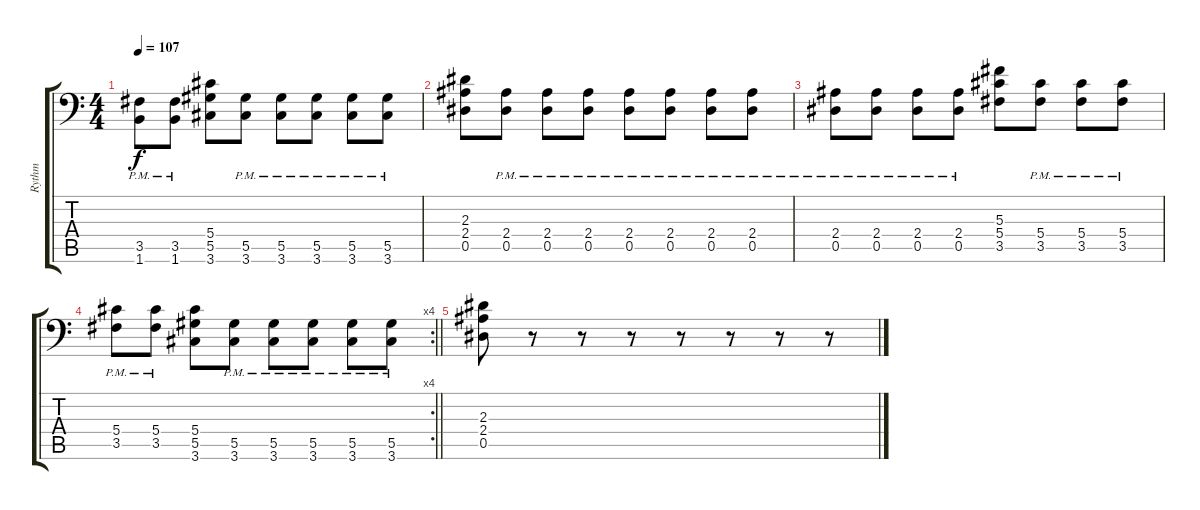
\track ("Rythm" "Rythm") {instrument distortionguitar}
\staff {score tabs}
\tuning (Bb3 F3 Db3 Ab2 Eb2 Bb1) {hide}
\ts (4 4)
\tempo 107
\clef f4
\ks c
(3.5{pm} 1.6{pm}).8{dy f} (3.5{pm} 1.6).8 (5.4 5.5 3.6).8 (5.5{pm} 3.6{pm}).8 (5.5{pm} 3.6{pm}).8 (5.5{pm} 3.6{pm}).8 (5.5{pm} 3.6{pm}).8 (5.5{pm} 3.6{pm}).8 |
(2.3 2.4 0.5).8 (2.4{pm} 0.5{pm}).8 (2.4{pm} 0.5{pm}).8 (2.4{pm} 0.5{pm}).8 (2.4{pm} 0.5{pm}).8 (2.4{pm} 0.5{pm}).8 (2.4{pm} 0.5{pm}).8 (2.4{pm} 0.5{pm}).8 |
(2.4{pm} 0.5{pm}).8 (2.4{pm} 0.5{pm}).8 (2.4{pm} 0.5{pm}).8 (2.4{pm} 0.5{pm}).8 (5.3 5.4 3.5).8 (5.4{pm} 3.5{pm}).8 (5.4{pm} 3.5{pm}).8 (5.4{pm} 3.5{pm}).8 |
\rc 4
\barLineRight lightlight
(5.4{pm} 3.5{pm}).8 (5.4{pm} 3.5{pm}).8 (5.4 5.5 3.6).8 (5.5{pm} 3.6{pm}).8 (5.5{pm} 3.6{pm}).8 (5.5{pm} 3.6{pm}).8 (5.5{pm} 3.6{pm}).8 (5.5{pm} 3.6{pm}).8 |
(2.3 2.4 0.5).8 r.8 r.8 r.8 r.8 r.8 r.8 r.8
